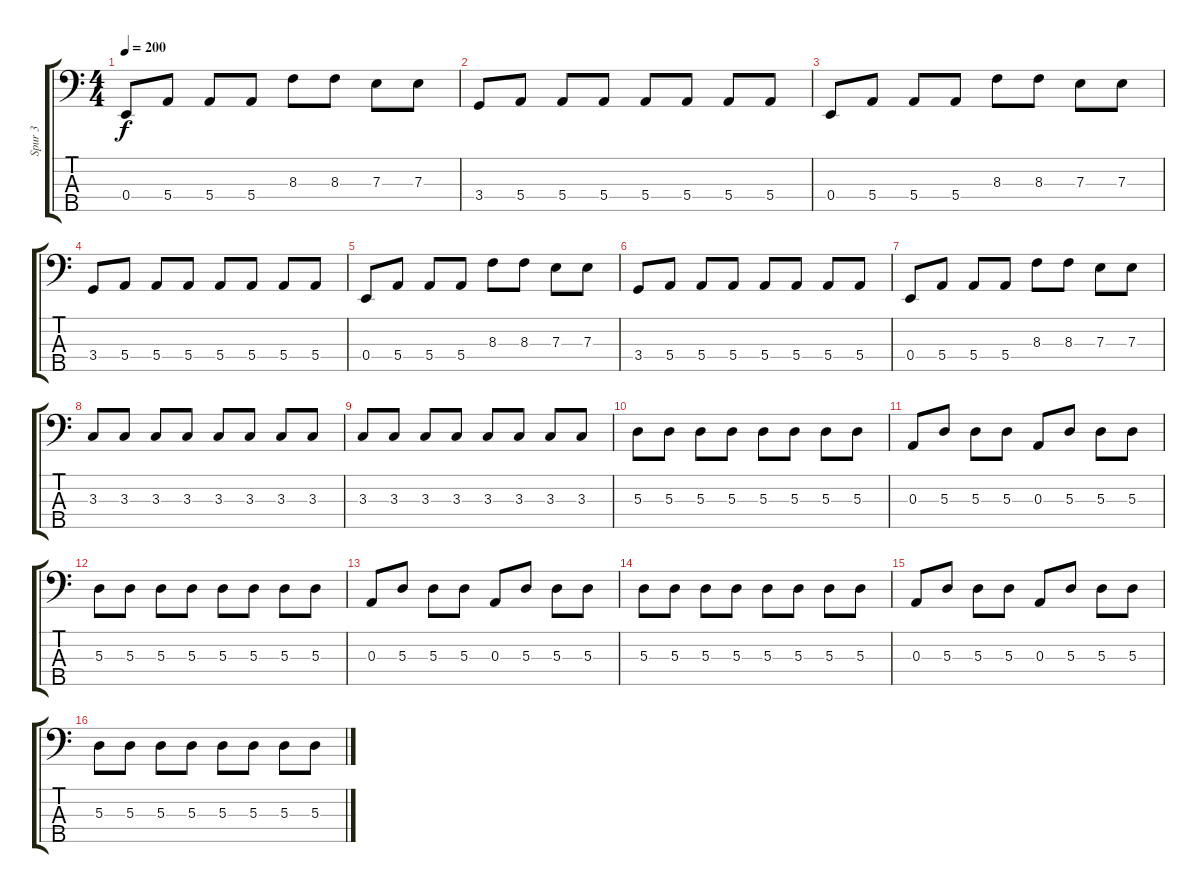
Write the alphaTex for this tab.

\track ("Spur 3" "Spur 3") {instrument electricbasspick}
\staff {score tabs}
\tuning (G2 D2 A1 E1 B0) {hide}
\ts (4 4)
\tempo 200
\clef f4
\ks c
0.4.8{dy f} 5.4.8 5.4.8 5.4.8 8.3.8 8.3.8 7.3.8 7.3.8 |
3.4.8 5.4.8 5.4.8 5.4.8 5.4.8 5.4.8 5.4.8 5.4.8 |
0.4.8 5.4.8 5.4.8 5.4.8 8.3.8 8.3.8 7.3.8 7.3.8 |
3.4.8 5.4.8 5.4.8 5.4.8 5.4.8 5.4.8 5.4.8 5.4.8 |
0.4.8 5.4.8 5.4.8 5.4.8 8.3.8 8.3.8 7.3.8 7.3.8 |
3.4.8 5.4.8 5.4.8 5.4.8 5.4.8 5.4.8 5.4.8 5.4.8 |
0.4.8 5.4.8 5.4.8 5.4.8 8.3.8 8.3.8 7.3.8 7.3.8 |
3.3.8 3.3.8 3.3.8 3.3.8 3.3.8 3.3.8 3.3.8 3.3.8 |
3.3.8 3.3.8 3.3.8 3.3.8 3.3.8 3.3.8 3.3.8 3.3.8 |
5.3.8 5.3.8 5.3.8 5.3.8 5.3.8 5.3.8 5.3.8 5.3.8 |
0.3.8 5.3.8 5.3.8 5.3.8 0.3.8 5.3.8 5.3.8 5.3.8 |
5.3.8 5.3.8 5.3.8 5.3.8 5.3.8 5.3.8 5.3.8 5.3.8 |
0.3.8 5.3.8 5.3.8 5.3.8 0.3.8 5.3.8 5.3.8 5.3.8 |
5.3.8 5.3.8 5.3.8 5.3.8 5.3.8 5.3.8 5.3.8 5.3.8 |
0.3.8 5.3.8 5.3.8 5.3.8 0.3.8 5.3.8 5.3.8 5.3.8 |
5.3.8 5.3.8 5.3.8 5.3.8 5.3.8 5.3.8 5.3.8 5.3.8
